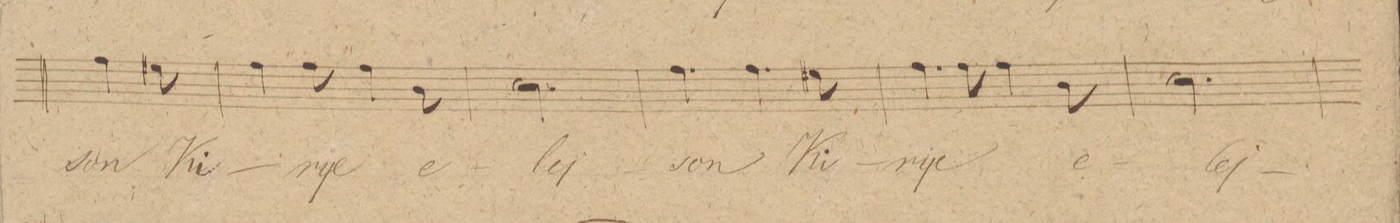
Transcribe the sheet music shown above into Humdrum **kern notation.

**kern	**text	**dynam
*I"Baſso	*	*
*clefF4	*	*
*k[]	*	*
*M6/8	*	*
4A\	-son	.
8G#X\	Ki-	.
=35	=35	=35
4A\	.	.
8A\	-rije	.
4A\	.	.
8D\	e-	.
=36	=36	=36
2.E\	-lej-	.
=37	=37	=37
4.A\	-son	.
4A\	.	.
8G#X\	Ki-	.
=38	=38	=38
4A\	-rije	.
8A\	.	.
4A\	.	.
8D\	e-	.
=39	=39	=39
2.E\	-lej-	.
=40	=40	=40
*-	*-	*-
